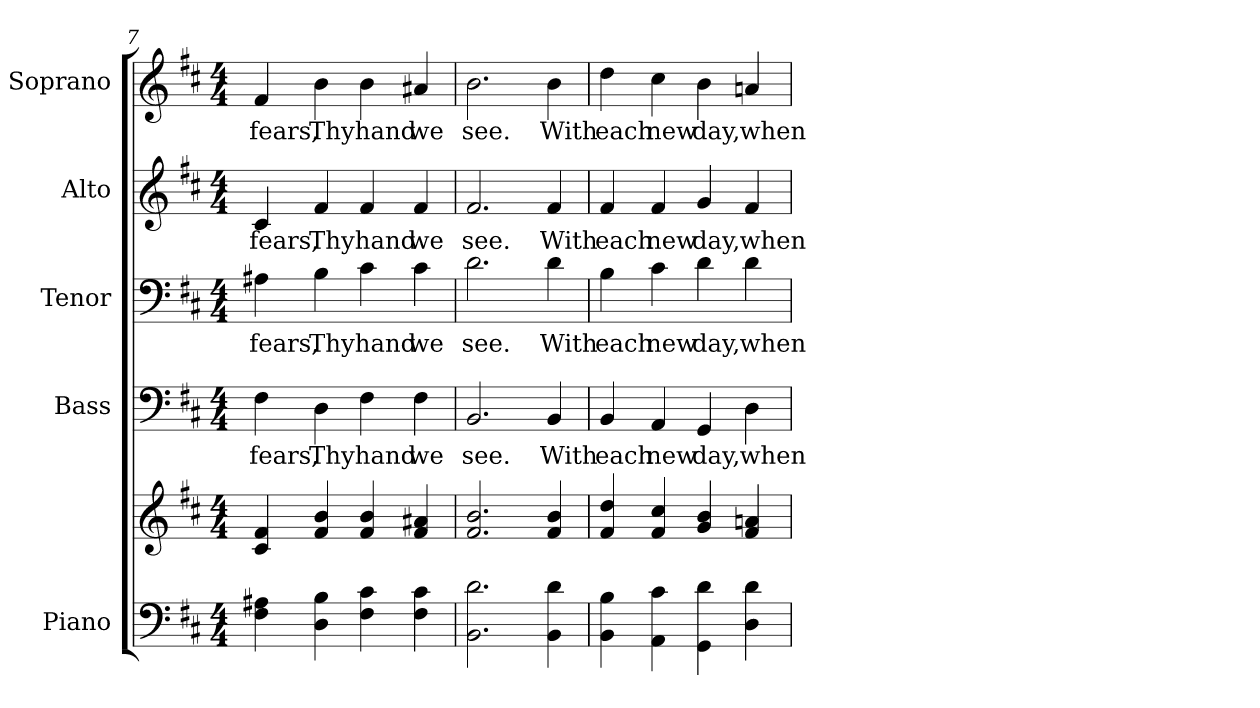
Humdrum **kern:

**kern	**kern	**kern	**text	**kern	**text	**kern	**text	**kern	**text
*part5	*part5	*part4	*part4	*part3	*part3	*part2	*part2	*part1	*part1
*staff6	*staff5	*staff4	*staff4	*staff3	*staff3	*staff2	*staff2	*staff1	*staff1
*I"Piano	*	*I"Bass	*	*I"Tenor	*	*I"Alto	*	*I"Soprano	*
*I'Pno.	*	*I'B.	*	*I'T.	*	*I'A.	*	*I'S.	*
*clefF4	*clefG2	*clefF4	*	*clefF4	*	*clefG2	*	*clefG2	*
*k[f#c#]	*k[f#c#]	*k[f#c#]	*	*k[f#c#]	*	*k[f#c#]	*	*k[f#c#]	*
*D:	*D:	*D:	*	*D:	*	*D:	*	*D:	*
*M4/4	*M4/4	*M4/4	*	*M4/4	*	*M4/4	*	*M4/4	*
=7	=7	=7	=7	=7	=7	=7	=7	=7	=7
!	!	!	!LO:LY:b:color=#000000	!	!	!	!	!	!
!	!	!	!	!	!LO:LY:b:color=#000000	!	!	!	!
!	!	!	!	!	!	!	!LO:LY:b:color=#000000	!	!
!	!	!	!	!	!	!	!	!	!LO:LY:b:color=#000000
4F#i\ 4A#Xi	4c#i/ 4f#i	4F#i\	fears,	4A#Xi\	fears,	4c#i/	fears,	4f#i/	fears,
!	!	!	!LO:LY:b:color=#000000	!	!	!	!	!	!
!	!	!	!	!	!LO:LY:b:color=#000000	!	!	!	!
!	!	!	!	!	!	!	!LO:LY:b:color=#000000	!	!
!	!	!	!	!	!	!	!	!	!LO:LY:b:color=#000000
4Di\ 4Bi	4f#i/ 4bi	4Di\	Thy	4Bi\	Thy	4f#i/	Thy	4bi\	Thy
!	!	!	!LO:LY:b:color=#000000	!	!	!	!	!	!
!	!	!	!	!	!LO:LY:b:color=#000000	!	!	!	!
!	!	!	!	!	!	!	!LO:LY:b:color=#000000	!	!
!	!	!	!	!	!	!	!	!	!LO:LY:b:color=#000000
4F#i\ 4c#i	4f#i/ 4bi	4F#i\	hand	4c#i\	hand	4f#i/	hand	4bi\	hand
!	!	!	!LO:LY:b:color=#000000	!	!	!	!	!	!
!	!	!	!	!	!LO:LY:b:color=#000000	!	!	!	!
!	!	!	!	!	!	!	!LO:LY:b:color=#000000	!	!
!	!	!	!	!	!	!	!	!	!LO:LY:b:color=#000000
4F#i\ 4c#i	4f#i/ 4a#Xi	4F#i\	we	4c#i\	we	4f#i/	we	4a#Xi/	we
=8	=8	=8	=8	=8	=8	=8	=8	=8	=8
!	!	!	!LO:LY:b:color=#000000	!	!	!	!	!	!
!	!	!	!	!	!LO:LY:b:color=#000000	!	!	!	!
!	!	!	!	!	!	!	!LO:LY:b:color=#000000	!	!
!	!	!	!	!	!	!	!	!	!LO:LY:b:color=#000000
2.BBi\ 2.di	2.f#i/ 2.bi	2.BBi/	see.	2.di\	see.	2.f#i/	see.	2.bi\	see.
!	!	!	!LO:LY:b:color=#000000	!	!	!	!	!	!
!	!	!	!	!	!LO:LY:b:color=#000000	!	!	!	!
!	!	!	!	!	!	!	!LO:LY:b:color=#000000	!	!
!	!	!	!	!	!	!	!	!	!LO:LY:b:color=#000000
4BBi\ 4di	4f#i/ 4bi	4BBi/	With	4di\	With	4f#i/	With	4bi\	With
!!LO:PB:g=z
=9	=9	=9	=9	=9	=9	=9	=9	=9	=9
!	!	!	!LO:LY:b:color=#000000	!	!	!	!	!	!
!	!	!	!	!	!LO:LY:b:color=#000000	!	!	!	!
!	!	!	!	!	!	!	!LO:LY:b:color=#000000	!	!
!	!	!	!	!	!	!	!	!	!LO:LY:b:color=#000000
4BBi\ 4Bi	4f#i/ 4ddi	4BBi/	each	4Bi\	each	4f#i/	each	4ddi\	each
!	!	!	!LO:LY:b:color=#000000	!	!	!	!	!	!
!	!	!	!	!	!LO:LY:b:color=#000000	!	!	!	!
!	!	!	!	!	!	!	!LO:LY:b:color=#000000	!	!
!	!	!	!	!	!	!	!	!	!LO:LY:b:color=#000000
4AAi\ 4c#i	4f#i/ 4cc#i	4AAi/	new	4c#i\	new	4f#i/	new	4cc#i\	new
!	!	!	!LO:LY:b:color=#000000	!	!	!	!	!	!
!	!	!	!	!	!LO:LY:b:color=#000000	!	!	!	!
!	!	!	!	!	!	!	!LO:LY:b:color=#000000	!	!
!	!	!	!	!	!	!	!	!	!LO:LY:b:color=#000000
4GGi\ 4di	4gi/ 4bi	4GGi/	day,	4di\	day,	4gi/	day,	4bi\	day,
!	!	!	!LO:LY:b:color=#000000	!	!	!	!	!	!
!	!	!	!	!	!LO:LY:b:color=#000000	!	!	!	!
!	!	!	!	!	!	!	!LO:LY:b:color=#000000	!	!
!	!	!	!	!	!	!	!	!	!LO:LY:b:color=#000000
4Di\ 4di	4f#i/ 4ani	4Di\	when	4di\	when	4f#i/	when	4ani/	when
=	=	=	=	=	=	=	=	=	=
*-	*-	*-	*-	*-	*-	*-	*-	*-	*-
